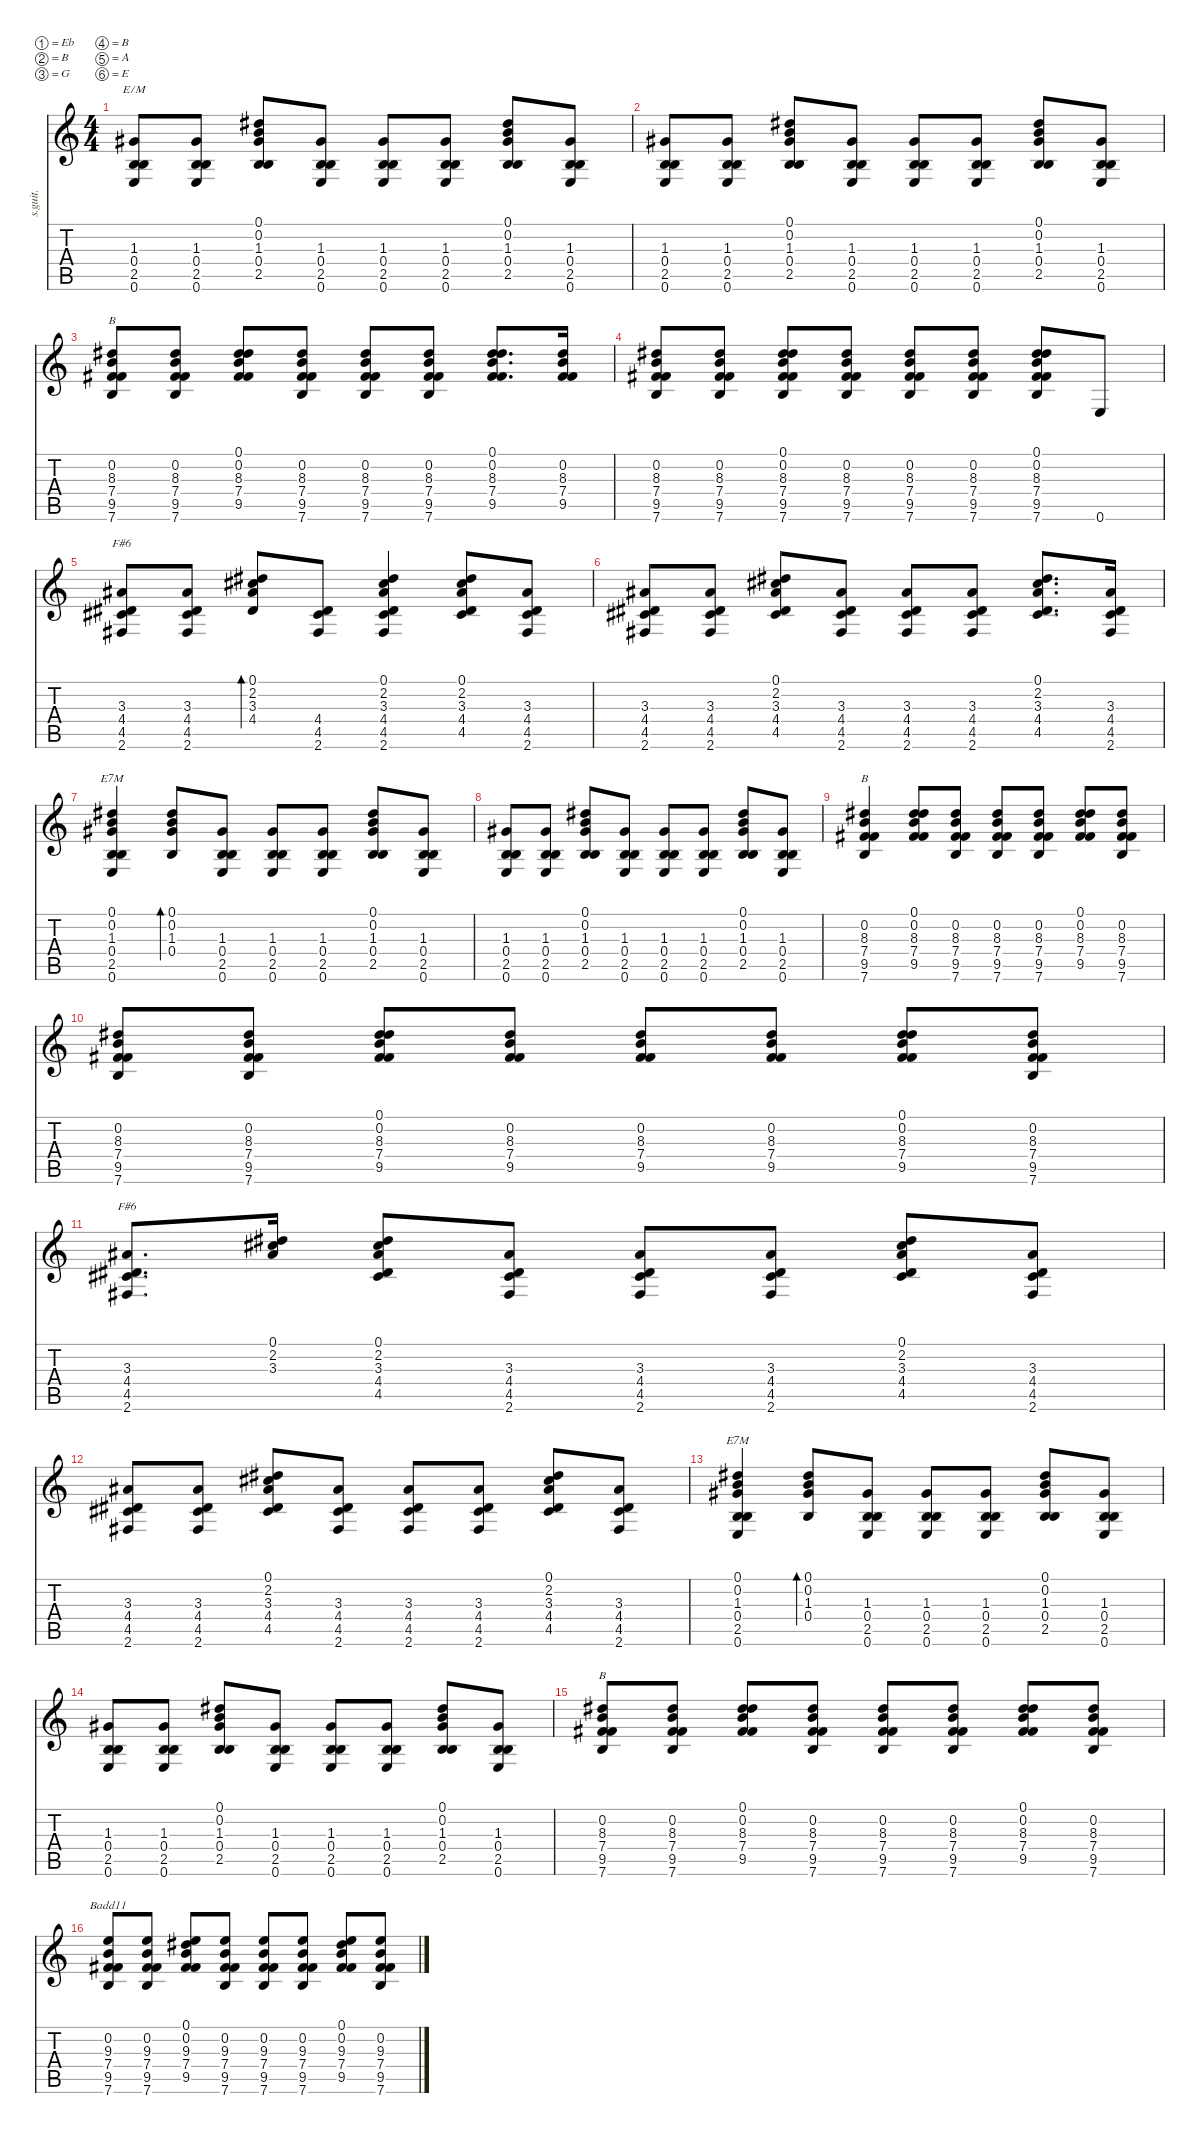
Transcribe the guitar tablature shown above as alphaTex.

\defaultSystemsLayout 4
\hideDynamics
\bracketExtendMode nobrackets
\track ("Chris Martin" "s.guit.") {instrument acousticguitarsteel}
\staff {score tabs}
\tuning (Eb4 B3 G3 B2 A2 E2)
\chord ("B" 3 1 2 2 0 x) {showdiagram false}
\chord ("F#6" 3 1 2 2 0 x) {showdiagram false}
\chord ("E7M" 3 1 2 2 0 x) {showdiagram false}
\chord ("Badd11" 3 1 2 2 0 x) {showdiagram false}
\ts (4 4)
\tempo (87 hide)
\clef g2
\ks c
(1.3{acc #} 0.4 2.5 0.6).8{ch "E7M" lyrics (0 "") lyrics (1 "") lyrics (2 "") lyrics (3 "") lyrics (4 "") dy f} (1.3{acc #} 0.4 2.5 0.6).8{lyrics (0 "") lyrics (1 "") lyrics (2 "") lyrics (3 "") lyrics (4 "")} (0.1{acc #} 0.2 1.3{acc #} 0.4 2.5).8{lyrics (0 "") lyrics (1 "") lyrics (2 "") lyrics (3 "") lyrics (4 "")} (1.3{acc #} 0.4 2.5 0.6).8{lyrics (0 "") lyrics (1 "") lyrics (2 "") lyrics (3 "") lyrics (4 "")} (1.3{acc #} 0.4 2.5 0.6).8{lyrics (0 "") lyrics (1 "") lyrics (2 "") lyrics (3 "") lyrics (4 "")} (1.3{acc #} 0.4 2.5 0.6).8{lyrics (0 "") lyrics (1 "") lyrics (2 "") lyrics (3 "") lyrics (4 "")} (0.1{acc #} 0.2 1.3{acc #} 0.4 2.5).8{lyrics (0 "") lyrics (1 "") lyrics (2 "") lyrics (3 "") lyrics (4 "")} (1.3{acc #} 0.4 2.5 0.6).8{lyrics (0 "") lyrics (1 "") lyrics (2 "") lyrics (3 "") lyrics (4 "")} |
(1.3{acc #} 0.4 2.5 0.6).8{lyrics (0 "") lyrics (1 "") lyrics (2 "") lyrics (3 "") lyrics (4 "")} (1.3{acc #} 0.4 2.5 0.6).8{lyrics (0 "") lyrics (1 "") lyrics (2 "") lyrics (3 "") lyrics (4 "")} (0.1{acc #} 0.2 1.3{acc #} 0.4 2.5).8{lyrics (0 "") lyrics (1 "") lyrics (2 "") lyrics (3 "") lyrics (4 "")} (1.3{acc #} 0.4 2.5 0.6).8{lyrics (0 "") lyrics (1 "") lyrics (2 "") lyrics (3 "") lyrics (4 "")} (1.3{acc #} 0.4 2.5 0.6).8{lyrics (0 "") lyrics (1 "") lyrics (2 "") lyrics (3 "") lyrics (4 "")} (1.3{acc #} 0.4 2.5 0.6).8{lyrics (0 "") lyrics (1 "") lyrics (2 "") lyrics (3 "") lyrics (4 "")} (0.1{acc #} 0.2 1.3{acc #} 0.4 2.5).8{lyrics (0 "") lyrics (1 "") lyrics (2 "") lyrics (3 "") lyrics (4 "")} (1.3{acc #} 0.4 2.5 0.6).8{lyrics (0 "") lyrics (1 "") lyrics (2 "") lyrics (3 "") lyrics (4 "")} |
(0.2 8.3{acc #} 7.4{acc #} 9.5{acc #} 7.6).8{ch "B" lyrics (0 "") lyrics (1 "") lyrics (2 "") lyrics (3 "") lyrics (4 "")} (0.2 8.3{acc #} 7.4{acc #} 9.5{acc #} 7.6).8{lyrics (0 "") lyrics (1 "") lyrics (2 "") lyrics (3 "") lyrics (4 "")} (0.1{acc #} 0.2 8.3{acc #} 7.4{acc #} 9.5{acc #}).8{lyrics (0 "") lyrics (1 "") lyrics (2 "") lyrics (3 "") lyrics (4 "")} (0.2 8.3{acc #} 7.4{acc #} 9.5{acc #} 7.6).8{lyrics (0 "") lyrics (1 "") lyrics (2 "") lyrics (3 "") lyrics (4 "")} (0.2 8.3{acc #} 7.4{acc #} 9.5{acc #} 7.6).8{lyrics (0 "") lyrics (1 "") lyrics (2 "") lyrics (3 "") lyrics (4 "")} (0.2 8.3{acc #} 7.4{acc #} 9.5{acc #} 7.6).8{lyrics (0 "") lyrics (1 "") lyrics (2 "") lyrics (3 "") lyrics (4 "")} (0.1{acc #} 0.2 8.3{acc #} 7.4{acc #} 9.5{acc #}).8{d lyrics (0 "") lyrics (1 "") lyrics (2 "") lyrics (3 "") lyrics (4 "")} (0.2 8.3{acc #} 7.4{acc #} 9.5{acc #}).16{lyrics (0 "") lyrics (1 "") lyrics (2 "") lyrics (3 "") lyrics (4 "")} |
(0.2 8.3{acc #} 7.4{acc #} 9.5{acc #} 7.6).8{lyrics (0 "") lyrics (1 "") lyrics (2 "") lyrics (3 "") lyrics (4 "")} (0.2 8.3{acc #} 7.4{acc #} 9.5{acc #} 7.6).8{lyrics (0 "") lyrics (1 "") lyrics (2 "") lyrics (3 "") lyrics (4 "")} (0.1{acc #} 0.2 8.3{acc #} 7.4{acc #} 9.5{acc #} 7.6).8{lyrics (0 "") lyrics (1 "") lyrics (2 "") lyrics (3 "") lyrics (4 "")} (0.2 8.3{acc #} 7.4{acc #} 9.5{acc #} 7.6).8{lyrics (0 "") lyrics (1 "") lyrics (2 "") lyrics (3 "") lyrics (4 "")} (0.2 8.3{acc #} 7.4{acc #} 9.5{acc #} 7.6).8{lyrics (0 "") lyrics (1 "") lyrics (2 "") lyrics (3 "") lyrics (4 "")} (0.2 8.3{acc #} 7.4{acc #} 9.5{acc #} 7.6).8{lyrics (0 "") lyrics (1 "") lyrics (2 "") lyrics (3 "") lyrics (4 "")} (0.1{acc #} 0.2 8.3{acc #} 7.4{acc #} 9.5{acc #} 7.6).8{lyrics (0 "") lyrics (1 "") lyrics (2 "") lyrics (3 "") lyrics (4 "")} 0.6.8{lyrics (0 "") lyrics (1 "") lyrics (2 "") lyrics (3 "") lyrics (4 "")} |
(3.3{acc #} 4.4{acc #} 4.5{acc #} 2.6{acc #}).8{ch "F#6" lyrics (0 "") lyrics (1 "") lyrics (2 "") lyrics (3 "") lyrics (4 "")} (3.3{acc #} 4.4{acc #} 4.5{acc #} 2.6{acc #}).8{lyrics (0 "") lyrics (1 "") lyrics (2 "") lyrics (3 "") lyrics (4 "")} (0.1{acc #} 2.2{acc #} 3.3{acc #} 4.4{acc #}).8{bd 30 lyrics (0 "") lyrics (1 "") lyrics (2 "") lyrics (3 "") lyrics (4 "")} (4.4{acc #} 4.5{acc #} 2.6{acc #}).8{lyrics (0 "") lyrics (1 "") lyrics (2 "") lyrics (3 "") lyrics (4 "")} (0.1{acc #} 2.2{acc #} 3.3{acc #} 4.4{acc #} 4.5{acc #} 2.6{acc #}).4{lyrics (0 "") lyrics (1 "") lyrics (2 "") lyrics (3 "") lyrics (4 "")} (0.1{acc #} 2.2{acc #} 3.3{acc #} 4.4{acc #} 4.5{acc #}).8{lyrics (0 "") lyrics (1 "") lyrics (2 "") lyrics (3 "") lyrics (4 "")} (3.3{acc #} 4.4{acc #} 4.5{acc #} 2.6{acc #}).8{lyrics (0 "") lyrics (1 "") lyrics (2 "") lyrics (3 "") lyrics (4 "")} |
(3.3{acc #} 4.4{acc #} 4.5{acc #} 2.6{acc #}).8{lyrics (0 "") lyrics (1 "") lyrics (2 "") lyrics (3 "") lyrics (4 "")} (3.3{acc #} 4.4{acc #} 4.5{acc #} 2.6{acc #}).8{lyrics (0 "") lyrics (1 "") lyrics (2 "") lyrics (3 "") lyrics (4 "")} (0.1{acc #} 2.2{acc #} 3.3{acc #} 4.4{acc #} 4.5{acc #}).8{lyrics (0 "") lyrics (1 "") lyrics (2 "") lyrics (3 "") lyrics (4 "")} (3.3{acc #} 4.4{acc #} 4.5{acc #} 2.6{acc #}).8{lyrics (0 "") lyrics (1 "") lyrics (2 "") lyrics (3 "") lyrics (4 "")} (3.3{acc #} 4.4{acc #} 4.5{acc #} 2.6{acc #}).8{lyrics (0 "") lyrics (1 "") lyrics (2 "") lyrics (3 "") lyrics (4 "")} (3.3{acc #} 4.4{acc #} 4.5{acc #} 2.6{acc #}).8{lyrics (0 "") lyrics (1 "") lyrics (2 "") lyrics (3 "") lyrics (4 "")} (0.1{acc #} 2.2{acc #} 3.3{acc #} 4.4{acc #} 4.5{acc #}).8{d lyrics (0 "") lyrics (1 "") lyrics (2 "") lyrics (3 "") lyrics (4 "")} (3.3{acc #} 4.4{acc #} 4.5{acc #} 2.6{acc #}).16{lyrics (0 "") lyrics (1 "") lyrics (2 "") lyrics (3 "") lyrics (4 "")} |
(0.1{acc #} 0.2 1.3{acc #} 0.4 2.5 0.6).4{ch "E7M" lyrics (0 "") lyrics (1 "") lyrics (2 "") lyrics (3 "") lyrics (4 "")} (0.1{acc #} 0.2 1.3{acc #} 0.4).8{bd 30 lyrics (0 "") lyrics (1 "") lyrics (2 "") lyrics (3 "") lyrics (4 "")} (1.3{acc #} 0.4 2.5 0.6).8{lyrics (0 "") lyrics (1 "") lyrics (2 "") lyrics (3 "") lyrics (4 "")} (1.3{acc #} 0.4 2.5 0.6).8{lyrics (0 "") lyrics (1 "") lyrics (2 "") lyrics (3 "") lyrics (4 "")} (1.3{acc #} 0.4 2.5 0.6).8{lyrics (0 "") lyrics (1 "") lyrics (2 "") lyrics (3 "") lyrics (4 "")} (0.1{acc #} 0.2 1.3{acc #} 0.4 2.5).8{lyrics (0 "") lyrics (1 "") lyrics (2 "") lyrics (3 "") lyrics (4 "")} (1.3{acc #} 0.4 2.5 0.6).8{lyrics (0 "") lyrics (1 "") lyrics (2 "") lyrics (3 "") lyrics (4 "")} |
(1.3{acc #} 0.4 2.5 0.6).8{lyrics (0 "") lyrics (1 "") lyrics (2 "") lyrics (3 "") lyrics (4 "")} (1.3{acc #} 0.4 2.5 0.6).8{lyrics (0 "") lyrics (1 "") lyrics (2 "") lyrics (3 "") lyrics (4 "")} (0.1{acc #} 0.2 1.3{acc #} 0.4 2.5).8{lyrics (0 "") lyrics (1 "") lyrics (2 "") lyrics (3 "") lyrics (4 "")} (1.3{acc #} 0.4 2.5 0.6).8{lyrics (0 "") lyrics (1 "") lyrics (2 "") lyrics (3 "") lyrics (4 "")} (1.3{acc #} 0.4 2.5 0.6).8{lyrics (0 "") lyrics (1 "") lyrics (2 "") lyrics (3 "") lyrics (4 "")} (1.3{acc #} 0.4 2.5 0.6).8{lyrics (0 "") lyrics (1 "") lyrics (2 "") lyrics (3 "") lyrics (4 "")} (0.1{acc #} 0.2 1.3{acc #} 0.4 2.5).8{lyrics (0 "") lyrics (1 "") lyrics (2 "") lyrics (3 "") lyrics (4 "")} (1.3{acc #} 0.4 2.5 0.6).8{lyrics (0 "") lyrics (1 "") lyrics (2 "") lyrics (3 "") lyrics (4 "")} |
(0.2 8.3{acc #} 7.4{acc #} 9.5{acc #} 7.6).4{ch "B" lyrics (0 "") lyrics (1 "") lyrics (2 "") lyrics (3 "") lyrics (4 "")} (0.1{acc #} 0.2 8.3{acc #} 7.4{acc #} 9.5{acc #}).8{lyrics (0 "") lyrics (1 "") lyrics (2 "") lyrics (3 "") lyrics (4 "")} (0.2 8.3{acc #} 7.4{acc #} 9.5{acc #} 7.6).8{lyrics (0 "") lyrics (1 "") lyrics (2 "") lyrics (3 "") lyrics (4 "")} (0.2 8.3{acc #} 7.4{acc #} 9.5{acc #} 7.6).8{lyrics (0 "") lyrics (1 "") lyrics (2 "") lyrics (3 "") lyrics (4 "")} (0.2 8.3{acc #} 7.4{acc #} 9.5{acc #} 7.6).8{lyrics (0 "") lyrics (1 "") lyrics (2 "") lyrics (3 "") lyrics (4 "")} (0.1{acc #} 0.2 8.3{acc #} 7.4{acc #} 9.5{acc #}).8{lyrics (0 "") lyrics (1 "") lyrics (2 "") lyrics (3 "") lyrics (4 "")} (0.2 8.3{acc #} 7.4{acc #} 9.5{acc #} 7.6).8{lyrics (0 "") lyrics (1 "") lyrics (2 "") lyrics (3 "") lyrics (4 "")} |
(0.2 8.3{acc #} 7.4{acc #} 9.5{acc #} 7.6).8{lyrics (0 "") lyrics (1 "") lyrics (2 "") lyrics (3 "") lyrics (4 "")} (0.2 8.3{acc #} 7.4{acc #} 9.5{acc #} 7.6).8{lyrics (0 "") lyrics (1 "") lyrics (2 "") lyrics (3 "") lyrics (4 "")} (0.1{acc #} 0.2 8.3{acc #} 7.4{acc #} 9.5{acc #}).8{lyrics (0 "") lyrics (1 "") lyrics (2 "") lyrics (3 "") lyrics (4 "")} (0.2 8.3{acc #} 7.4{acc #} 9.5{acc #}).8{lyrics (0 "") lyrics (1 "") lyrics (2 "") lyrics (3 "") lyrics (4 "")} (0.2 8.3{acc #} 7.4{acc #} 9.5{acc #}).8{lyrics (0 "") lyrics (1 "") lyrics (2 "") lyrics (3 "") lyrics (4 "")} (0.2 8.3{acc #} 7.4{acc #} 9.5{acc #}).8{lyrics (0 "") lyrics (1 "") lyrics (2 "") lyrics (3 "") lyrics (4 "")} (0.1{acc #} 0.2 8.3{acc #} 7.4{acc #} 9.5{acc #}).8{lyrics (0 "") lyrics (1 "") lyrics (2 "") lyrics (3 "") lyrics (4 "")} (0.2 8.3{acc #} 7.4{acc #} 9.5{acc #} 7.6).8{lyrics (0 "") lyrics (1 "") lyrics (2 "") lyrics (3 "") lyrics (4 "")} |
(3.3{acc #} 4.4{acc #} 4.5{acc #} 2.6{acc #}).8{d ch "F#6" lyrics (0 "") lyrics (1 "") lyrics (2 "") lyrics (3 "") lyrics (4 "")} (0.1{acc #} 2.2{acc #} 3.3{acc #}).16{lyrics (0 "") lyrics (1 "") lyrics (2 "") lyrics (3 "") lyrics (4 "")} (0.1{acc #} 2.2{acc #} 3.3{acc #} 4.4{acc #} 4.5{acc #}).8{lyrics (0 "") lyrics (1 "") lyrics (2 "") lyrics (3 "") lyrics (4 "")} (3.3{acc #} 4.4{acc #} 4.5{acc #} 2.6{acc #}).8{lyrics (0 "") lyrics (1 "") lyrics (2 "") lyrics (3 "") lyrics (4 "")} (3.3{acc #} 4.4{acc #} 4.5{acc #} 2.6{acc #}).8{lyrics (0 "") lyrics (1 "") lyrics (2 "") lyrics (3 "") lyrics (4 "")} (3.3{acc #} 4.4{acc #} 4.5{acc #} 2.6{acc #}).8{lyrics (0 "") lyrics (1 "") lyrics (2 "") lyrics (3 "") lyrics (4 "")} (0.1{acc #} 2.2{acc #} 3.3{acc #} 4.4{acc #} 4.5{acc #}).8{lyrics (0 "") lyrics (1 "") lyrics (2 "") lyrics (3 "") lyrics (4 "")} (3.3{acc #} 4.4{acc #} 4.5{acc #} 2.6{acc #}).8{lyrics (0 "") lyrics (1 "") lyrics (2 "") lyrics (3 "") lyrics (4 "")} |
(3.3{acc #} 4.4{acc #} 4.5{acc #} 2.6{acc #}).8{lyrics (0 "") lyrics (1 "") lyrics (2 "") lyrics (3 "") lyrics (4 "")} (3.3{acc #} 4.4{acc #} 4.5{acc #} 2.6{acc #}).8{lyrics (0 "") lyrics (1 "") lyrics (2 "") lyrics (3 "") lyrics (4 "")} (0.1{acc #} 2.2{acc #} 3.3{acc #} 4.4{acc #} 4.5{acc #}).8{lyrics (0 "") lyrics (1 "") lyrics (2 "") lyrics (3 "") lyrics (4 "")} (3.3{acc #} 4.4{acc #} 4.5{acc #} 2.6{acc #}).8{lyrics (0 "") lyrics (1 "") lyrics (2 "") lyrics (3 "") lyrics (4 "")} (3.3{acc #} 4.4{acc #} 4.5{acc #} 2.6{acc #}).8{lyrics (0 "") lyrics (1 "") lyrics (2 "") lyrics (3 "") lyrics (4 "")} (3.3{acc #} 4.4{acc #} 4.5{acc #} 2.6{acc #}).8{lyrics (0 "") lyrics (1 "") lyrics (2 "") lyrics (3 "") lyrics (4 "")} (0.1{acc #} 2.2{acc #} 3.3{acc #} 4.4{acc #} 4.5{acc #}).8{lyrics (0 "") lyrics (1 "") lyrics (2 "") lyrics (3 "") lyrics (4 "")} (3.3{acc #} 4.4{acc #} 4.5{acc #} 2.6{acc #}).8{lyrics (0 "") lyrics (1 "") lyrics (2 "") lyrics (3 "") lyrics (4 "")} |
(0.1{acc #} 0.2 1.3{acc #} 0.4 2.5 0.6).4{ch "E7M" lyrics (0 "") lyrics (1 "") lyrics (2 "") lyrics (3 "") lyrics (4 "")} (0.1{acc #} 0.2 1.3{acc #} 0.4).8{bd 30 lyrics (0 "") lyrics (1 "") lyrics (2 "") lyrics (3 "") lyrics (4 "")} (1.3{acc #} 0.4 2.5 0.6).8{lyrics (0 "") lyrics (1 "") lyrics (2 "") lyrics (3 "") lyrics (4 "")} (1.3{acc #} 0.4 2.5 0.6).8{lyrics (0 "") lyrics (1 "") lyrics (2 "") lyrics (3 "") lyrics (4 "")} (1.3{acc #} 0.4 2.5 0.6).8{lyrics (0 "") lyrics (1 "") lyrics (2 "") lyrics (3 "") lyrics (4 "")} (0.1{acc #} 0.2 1.3{acc #} 0.4 2.5).8{lyrics (0 "") lyrics (1 "") lyrics (2 "") lyrics (3 "") lyrics (4 "")} (1.3{acc #} 0.4 2.5 0.6).8{lyrics (0 "") lyrics (1 "") lyrics (2 "") lyrics (3 "") lyrics (4 "")} |
(1.3{acc #} 0.4 2.5 0.6).8{lyrics (0 "") lyrics (1 "") lyrics (2 "") lyrics (3 "") lyrics (4 "")} (1.3{acc #} 0.4 2.5 0.6).8{lyrics (0 "") lyrics (1 "") lyrics (2 "") lyrics (3 "") lyrics (4 "")} (0.1{acc #} 0.2 1.3{acc #} 0.4 2.5).8{lyrics (0 "") lyrics (1 "") lyrics (2 "") lyrics (3 "") lyrics (4 "")} (1.3{acc #} 0.4 2.5 0.6).8{lyrics (0 "") lyrics (1 "") lyrics (2 "") lyrics (3 "") lyrics (4 "")} (1.3{acc #} 0.4 2.5 0.6).8{lyrics (0 "") lyrics (1 "") lyrics (2 "") lyrics (3 "") lyrics (4 "")} (1.3{acc #} 0.4 2.5 0.6).8{lyrics (0 "") lyrics (1 "") lyrics (2 "") lyrics (3 "") lyrics (4 "")} (0.1{acc #} 0.2 1.3{acc #} 0.4 2.5).8{lyrics (0 "") lyrics (1 "") lyrics (2 "") lyrics (3 "") lyrics (4 "")} (1.3{acc #} 0.4 2.5 0.6).8{lyrics (0 "") lyrics (1 "") lyrics (2 "") lyrics (3 "") lyrics (4 "")} |
(0.2 8.3{acc #} 7.4{acc #} 9.5{acc #} 7.6).8{ch "B" lyrics (0 "") lyrics (1 "") lyrics (2 "") lyrics (3 "") lyrics (4 "")} (0.2 8.3{acc #} 7.4{acc #} 9.5{acc #} 7.6).8{lyrics (0 "") lyrics (1 "") lyrics (2 "") lyrics (3 "") lyrics (4 "")} (0.1{acc #} 0.2 8.3{acc #} 7.4{acc #} 9.5{acc #}).8{lyrics (0 "") lyrics (1 "") lyrics (2 "") lyrics (3 "") lyrics (4 "")} (0.2 8.3{acc #} 7.4{acc #} 9.5{acc #} 7.6).8{lyrics (0 "") lyrics (1 "") lyrics (2 "") lyrics (3 "") lyrics (4 "")} (0.2 8.3{acc #} 7.4{acc #} 9.5{acc #} 7.6).8{lyrics (0 "") lyrics (1 "") lyrics (2 "") lyrics (3 "") lyrics (4 "")} (0.2 8.3{acc #} 7.4{acc #} 9.5{acc #} 7.6).8{lyrics (0 "") lyrics (1 "") lyrics (2 "") lyrics (3 "") lyrics (4 "")} (0.1{acc #} 0.2 8.3{acc #} 7.4{acc #} 9.5{acc #}).8{lyrics (0 "") lyrics (1 "") lyrics (2 "") lyrics (3 "") lyrics (4 "")} (0.2 8.3{acc #} 7.4{acc #} 9.5{acc #} 7.6).8{lyrics (0 "") lyrics (1 "") lyrics (2 "") lyrics (3 "") lyrics (4 "")} |
(0.2 9.3 7.4{acc #} 9.5{acc #} 7.6).8{ch "Badd11" lyrics (0 "") lyrics (1 "") lyrics (2 "") lyrics (3 "") lyrics (4 "")} (0.2 9.3 7.4{acc #} 9.5{acc #} 7.6).8{lyrics (0 "") lyrics (1 "") lyrics (2 "") lyrics (3 "") lyrics (4 "")} (0.1{acc #} 0.2 9.3 7.4{acc #} 9.5{acc #}).8{lyrics (0 "") lyrics (1 "") lyrics (2 "") lyrics (3 "") lyrics (4 "")} (0.2 9.3 7.4{acc #} 9.5{acc #} 7.6).8{lyrics (0 "") lyrics (1 "") lyrics (2 "") lyrics (3 "") lyrics (4 "")} (0.2 9.3 7.4{acc #} 9.5{acc #} 7.6).8{lyrics (0 "") lyrics (1 "") lyrics (2 "") lyrics (3 "") lyrics (4 "")} (0.2 9.3 7.4{acc #} 9.5{acc #} 7.6).8{lyrics (0 "") lyrics (1 "") lyrics (2 "") lyrics (3 "") lyrics (4 "")} (0.1{acc #} 0.2 9.3 7.4{acc #} 9.5{acc #}).8{lyrics (0 "") lyrics (1 "") lyrics (2 "") lyrics (3 "") lyrics (4 "")} (0.2 9.3 7.4{acc #} 9.5{acc #} 7.6).8{lyrics (0 "") lyrics (1 "") lyrics (2 "") lyrics (3 "") lyrics (4 "")}
